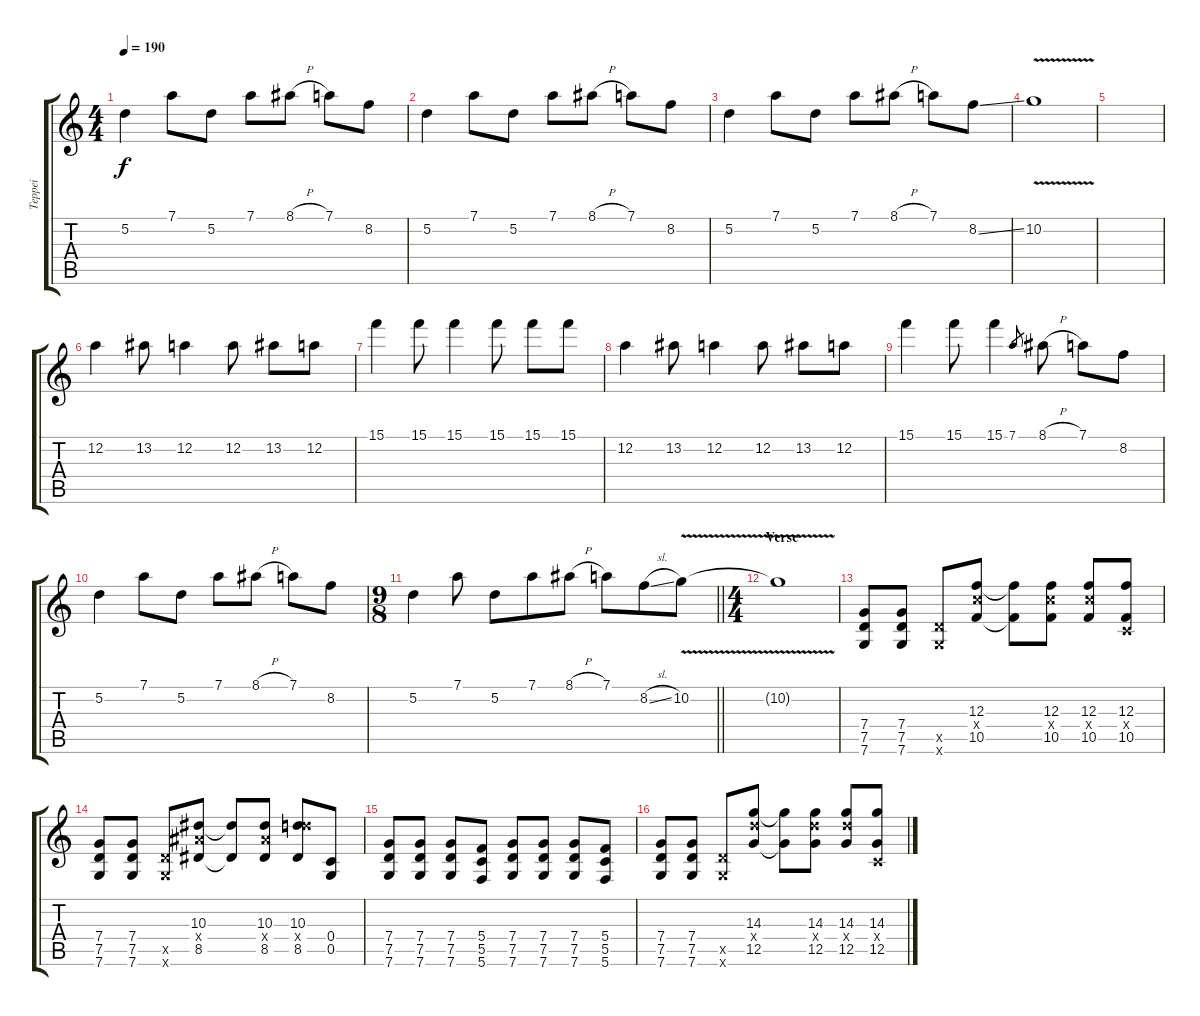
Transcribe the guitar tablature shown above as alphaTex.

\track ("Teppei" "Teppei") {instrument overdrivenguitar}
\staff {score tabs}
\tuning (D4 A3 F3 C3 G2 C2) {hide}
\ts (4 4)
\tempo 190
\clef g2
\ks c
5.2.4{dy f} 7.1.8 5.2.8 7.1.8 8.1{h}.8 7.1.8 8.2.8 |
5.2.4 7.1.8 5.2.8 7.1.8 8.1{h}.8 7.1.8 8.2.8 |
5.2.4 7.1.8 5.2.8 7.1.8 8.1{h}.8 7.1.8 8.2{ss}.8 |
10.2{v}.1 |
|
12.2.4 13.2.8 12.2.4 12.2.8 13.2.8 12.2.8 |
15.1.4 15.1.8 15.1.4 15.1.8 15.1.8 15.1.8 |
12.2.4 13.2.8 12.2.4 12.2.8 13.2.8 12.2.8 |
15.1.4 15.1.8 15.1.4 7.1.8{gr} 8.1{h}.8 7.1.8 8.2.8 |
5.2.4 7.1.8 5.2.8 7.1.8 8.1{h}.8 7.1.8 8.2.8 |
\ts (9 8)
\barLineRight lightlight
5.2.4 7.1.8 5.2.8 7.1.8 8.1{h}.8 7.1.8 8.2{sl}.8 10.2{v}.8 |
\ts (4 4)
\section ("" "Verse")
10.2{t}.1 |
(7.4 7.5 7.6).8 (7.4 7.5 7.6).8 (7.5{x} 7.6{x}).8 (12.3 12.4{x} 10.5).8 (12.3{t} 10.5{t}).8 (12.3 12.4{x} 10.5).8 (12.3 12.4{x} 10.5).8 (12.3 0.4{x} 10.5).8 |
(7.4 7.5 7.6).8 (7.4 7.5 7.6).8 (7.5{x} 7.6{x}).8 (10.3 10.4{x} 8.5).8 (10.3{t} 8.5{t}).8 (10.3 10.4{x} 8.5).8 (10.3 14.4{x} 8.5).8 (0.4 0.5).8 |
(7.4 7.5 7.6).8 (7.4 7.5 7.6).8 (7.4 7.5 7.6).8 (5.4 5.5 5.6).8 (7.4 7.5 7.6).8 (7.4 7.5 7.6).8 (7.4 7.5 7.6).8 (5.4 5.5 5.6).8 |
(7.4 7.5 7.6).8 (7.4 7.5 7.6).8 (7.5{x} 7.6{x}).8 (14.3 14.4{x} 12.5).8 (14.3{t} 12.5{t}).8 (14.3 14.4{x} 12.5).8 (14.3 14.4{x} 12.5).8 (14.3 0.4{x} 12.5).8
